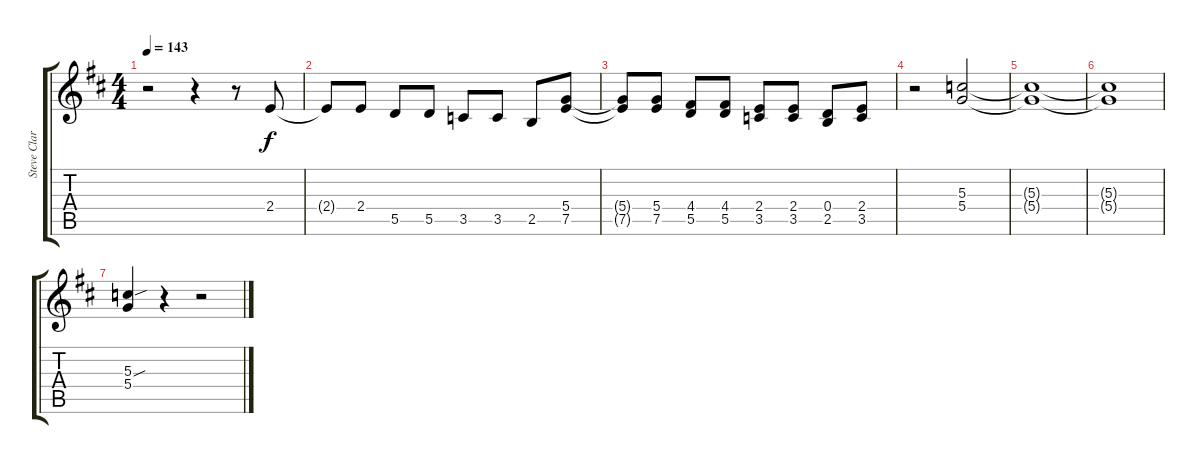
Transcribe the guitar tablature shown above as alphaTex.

\track ("Steve Clark" "Steve Clar") {instrument distortionguitar}
\staff {score tabs}
\tuning (E4 B3 G3 D3 A2 E2) {hide}
\ts (4 4)
\tempo 143
\clef g2
\ks d
r.2{dy f} r.4 r.8 2.4.8 |
2.4{t}.8 2.4.8 5.5.8 5.5.8 3.5.8 3.5.8 2.5.8 (5.4 7.5).8 |
(5.4{t} 7.5{t}).8 (5.4 7.5).8 (4.4 5.5).8 (4.4 5.5).8 (2.4 3.5).8 (2.4 3.5).8 (0.4 2.5).8 (2.4 3.5).8 |
r.2 (5.3 5.4).2 |
(5.3{t} 5.4{t}).1 |
(5.3{t} 5.4{t}).1 |
(5.3{sou} 5.4).4 r.4 r.2
